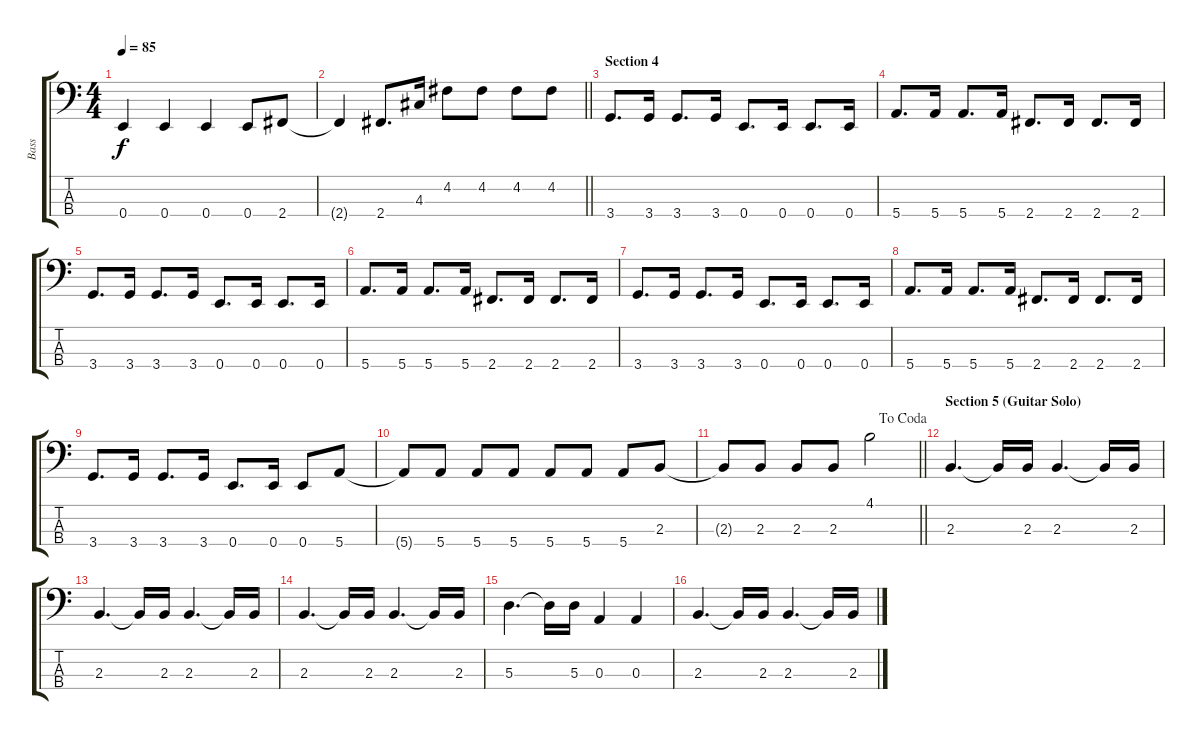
\track ("Bass" "Bass") {instrument electricbassfinger}
\staff {score tabs}
\tuning (G2 D2 A1 E1) {hide}
\ts (4 4)
\tempo 85
\clef f4
\ks c
0.4.4{dy f} 0.4.4 0.4.4 0.4.8 2.4.8 |
\barLineRight lightlight
2.4{t}.4 2.4.8{d} 4.3.16 4.2.8 4.2.8 4.2.8 4.2.8 |
\section ("" "Section 4")
3.4.8{d} 3.4.16 3.4.8{d} 3.4.16 0.4.8{d} 0.4.16 0.4.8{d} 0.4.16 |
5.4.8{d} 5.4.16 5.4.8{d} 5.4.16 2.4.8{d} 2.4.16 2.4.8{d} 2.4.16 |
3.4.8{d} 3.4.16 3.4.8{d} 3.4.16 0.4.8{d} 0.4.16 0.4.8{d} 0.4.16 |
5.4.8{d} 5.4.16 5.4.8{d} 5.4.16 2.4.8{d} 2.4.16 2.4.8{d} 2.4.16 |
3.4.8{d} 3.4.16 3.4.8{d} 3.4.16 0.4.8{d} 0.4.16 0.4.8{d} 0.4.16 |
5.4.8{d} 5.4.16 5.4.8{d} 5.4.16 2.4.8{d} 2.4.16 2.4.8{d} 2.4.16 |
3.4.8{d} 3.4.16 3.4.8{d} 3.4.16 0.4.8{d} 0.4.16 0.4.8 5.4.8 |
5.4{t}.8 5.4.8 5.4.8 5.4.8 5.4.8 5.4.8 5.4.8 2.3.8 |
\jump dacoda
\barLineRight lightlight
2.3{t}.8 2.3.8 2.3.8 2.3.8 4.1.2 |
\section ("" "Section 5 (Guitar Solo)")
2.3.4{d} 2.3{t}.16 2.3.16 2.3.4{d} 2.3{t}.16 2.3.16 |
2.3.4{d} 2.3{t}.16 2.3.16 2.3.4{d} 2.3{t}.16 2.3.16 |
2.3.4{d} 2.3{t}.16 2.3.16 2.3.4{d} 2.3{t}.16 2.3.16 |
5.3.4{d} 5.3{t}.16 5.3.16 0.3.4 0.3.4 |
2.3.4{d} 2.3{t}.16 2.3.16 2.3.4{d} 2.3{t}.16 2.3.16
